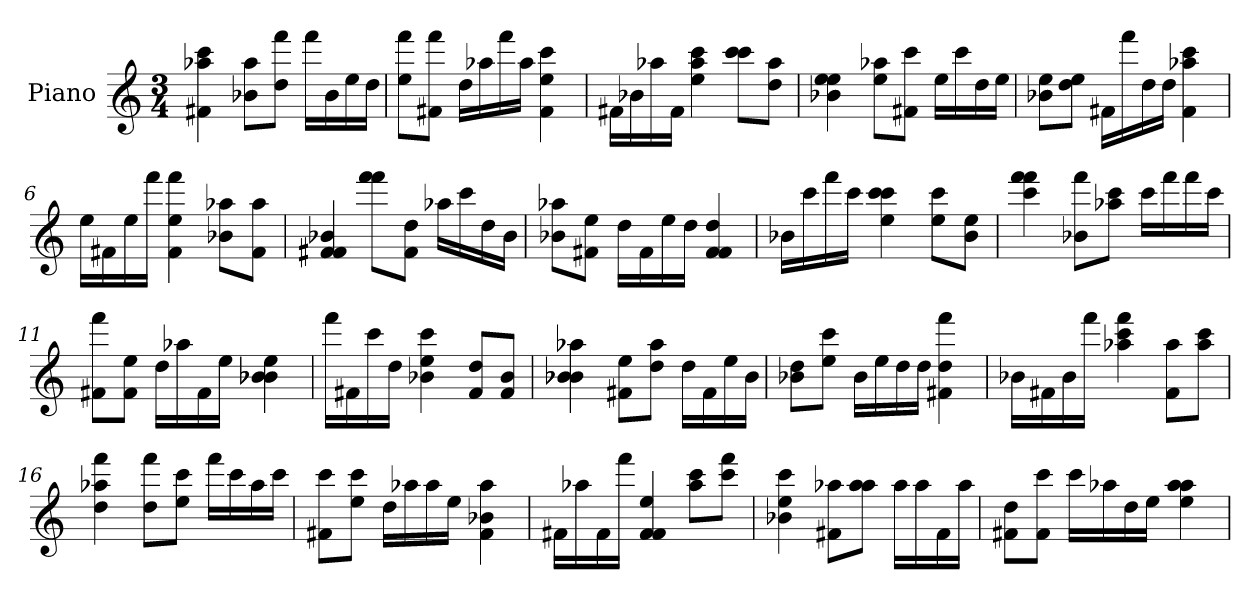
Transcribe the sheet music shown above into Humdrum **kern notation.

**kern
*part1
*staff1
*I"Piano
*I'Pno
*M3/4
=1
4aa- 4ccc 4f#
8b- 8aa-L
8fff 8ddJ
16fffLL
16b-
16ee
16ddJJ
=2
8ee 8fffL
8fff 8f#J
16ddLL
16aa-
16fff
16aa-JJ
4f# 4ccc 4ee
=3
16f#LL
16b-
16aa-
16f#JJ
4ee 4aa- 4ccc
8ccc 8cccL
8dd 8aa-J
=4
4ee 4b- 4ee
8aa- 8eeL
8f# 8cccJ
16eeLL
16ccc
16dd
16eeJJ
=5
8ee 8b-L
8dd 8eeJ
16f#LL
16fff
16dd
16ddJJ
4f# 4aa- 4ccc
=6
16eeLL
16f#
16ee
16fffJJ
4ee 4f# 4fff
8b- 8aa-L
8aa- 8f#J
=7
4b- 4f# 4f#
8fff 8fffL
8dd 8f#J
16aa-LL
16ccc
16dd
16b-JJ
=8
8aa- 8b-L
8f# 8eeJ
16ddLL
16f#
16ee
16ddJJ
4dd 4f# 4f#
=9
16b-LL
16ccc
16fff
16cccJJ
4ee 4ccc 4ccc
8ee 8cccL
8b- 8eeJ
=10
4fff 4ccc 4fff
8b- 8fffL
8aa- 8cccJ
16cccLL
16fff
16fff
16cccJJ
=11
8fff 8f#L
8f# 8eeJ
16ddLL
16aa-
16f#
16eeJJ
4b- 4ee 4b-
=12
16fffLL
16f#
16ccc
16ddJJ
4ee 4ccc 4b-
8f# 8ddL
8b- 8f#J
=13
4b- 4aa- 4b-
8f# 8eeL
8aa- 8ddJ
16ddLL
16f#
16ee
16b-JJ
=14
8dd 8b-L
8ee 8cccJ
16b-LL
16ee
16dd
16ddJJ
4f# 4fff 4dd
=15
16b-LL
16f#
16b-
16fffJJ
4fff 4ccc 4aa-
8f# 8aa-L
8ccc 8aa-J
=16
4aa- 4dd 4fff
8fff 8ddL
8ccc 8eeJ
16fffLL
16ccc
16aa-
16cccJJ
=17
8ccc 8f#L
8ee 8cccJ
16ddLL
16aa-
16aa-
16eeJJ
4f# 4b- 4aa-
=18
16f#LL
16aa-
16f#
16fffJJ
4f# 4f# 4ee
8ccc 8aa-L
8ccc 8fffJ
=19
4ee 4ccc 4b-
8f# 8aa-L
8aa- 8aa-J
16aa-LL
16aa-
16f#
16aa-JJ
=20
8f# 8ddL
8f# 8cccJ
16cccLL
16aa-
16dd
16eeJJ
4aa- 4ee 4aa-
=
*-
